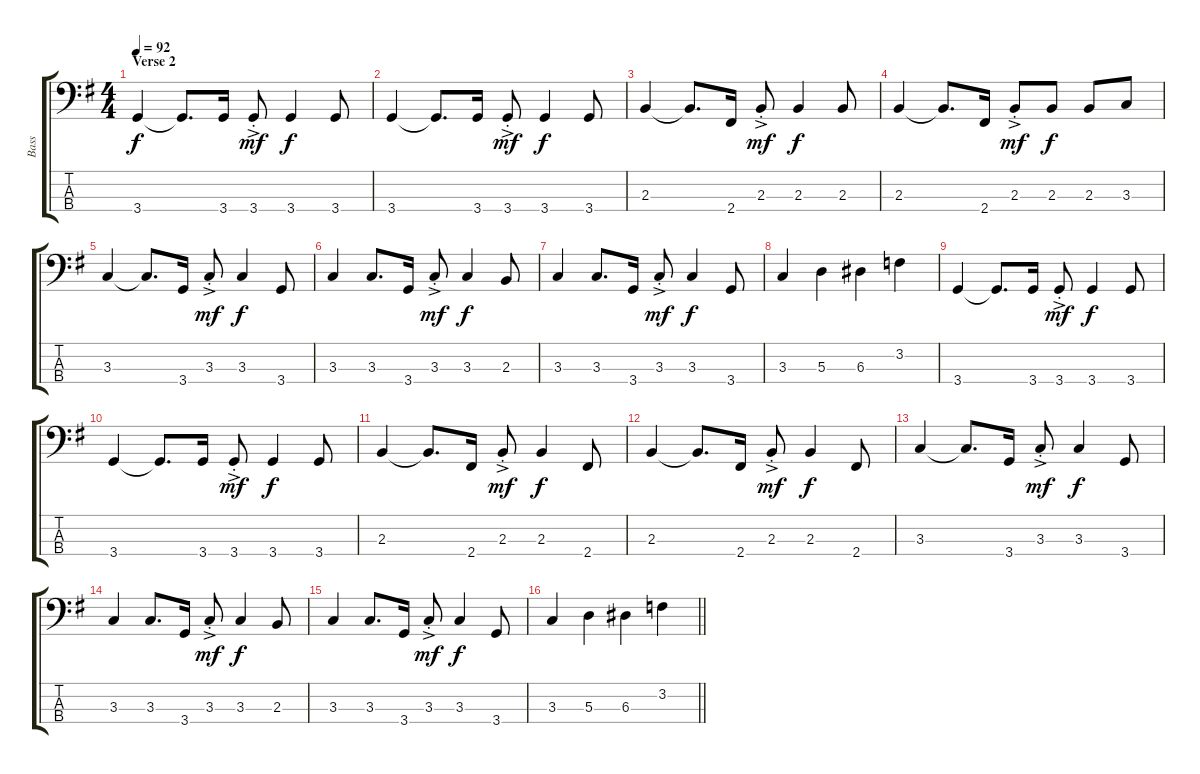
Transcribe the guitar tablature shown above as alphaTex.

\track ("Bass" "Bass") {instrument electricbassfinger}
\staff {score tabs}
\tuning (G2 D2 A1 E1) {hide}
\ts (4 4)
\section ("" "Verse 2")
\tempo 92
\clef f4
\ks g
3.4.4{dy f} 3.4{t}.8{d} 3.4.16 3.4{ac st}.8{dy mf} 3.4.4{dy f} 3.4.8 |
3.4.4 3.4{t}.8{d} 3.4.16 3.4{ac st}.8{dy mf} 3.4.4{dy f} 3.4.8 |
2.3.4 2.3{t}.8{d} 2.4.16 2.3{ac st}.8{dy mf} 2.3.4{dy f} 2.3.8 |
2.3.4 2.3{t}.8{d} 2.4.16 2.3{ac st}.8{dy mf} 2.3.8{dy f} 2.3.8 3.3.8 |
3.3.4 3.3{t}.8{d} 3.4.16 3.3{ac st}.8{dy mf} 3.3.4{dy f} 3.4.8 |
3.3.4 3.3.8{d} 3.4.16 3.3{ac st}.8{dy mf} 3.3.4{dy f} 2.3.8 |
3.3.4 3.3.8{d} 3.4.16 3.3{ac st}.8{dy mf} 3.3.4{dy f} 3.4.8 |
3.3.4 5.3.4 6.3.4 3.2.4 |
3.4.4 3.4{t}.8{d} 3.4.16 3.4{ac st}.8{dy mf} 3.4.4{dy f} 3.4.8 |
3.4.4 3.4{t}.8{d} 3.4.16 3.4{ac st}.8{dy mf} 3.4.4{dy f} 3.4.8 |
2.3.4 2.3{t}.8{d} 2.4.16 2.3{ac st}.8{dy mf} 2.3.4{dy f} 2.4.8 |
2.3.4 2.3{t}.8{d} 2.4.16 2.3{ac st}.8{dy mf} 2.3.4{dy f} 2.4.8 |
3.3.4 3.3{t}.8{d} 3.4.16 3.3{ac st}.8{dy mf} 3.3.4{dy f} 3.4.8 |
3.3.4 3.3.8{d} 3.4.16 3.3{ac st}.8{dy mf} 3.3.4{dy f} 2.3.8 |
3.3.4 3.3.8{d} 3.4.16 3.3{ac st}.8{dy mf} 3.3.4{dy f} 3.4.8 |
\barLineRight lightlight
3.3.4 5.3.4 6.3.4 3.2.4
